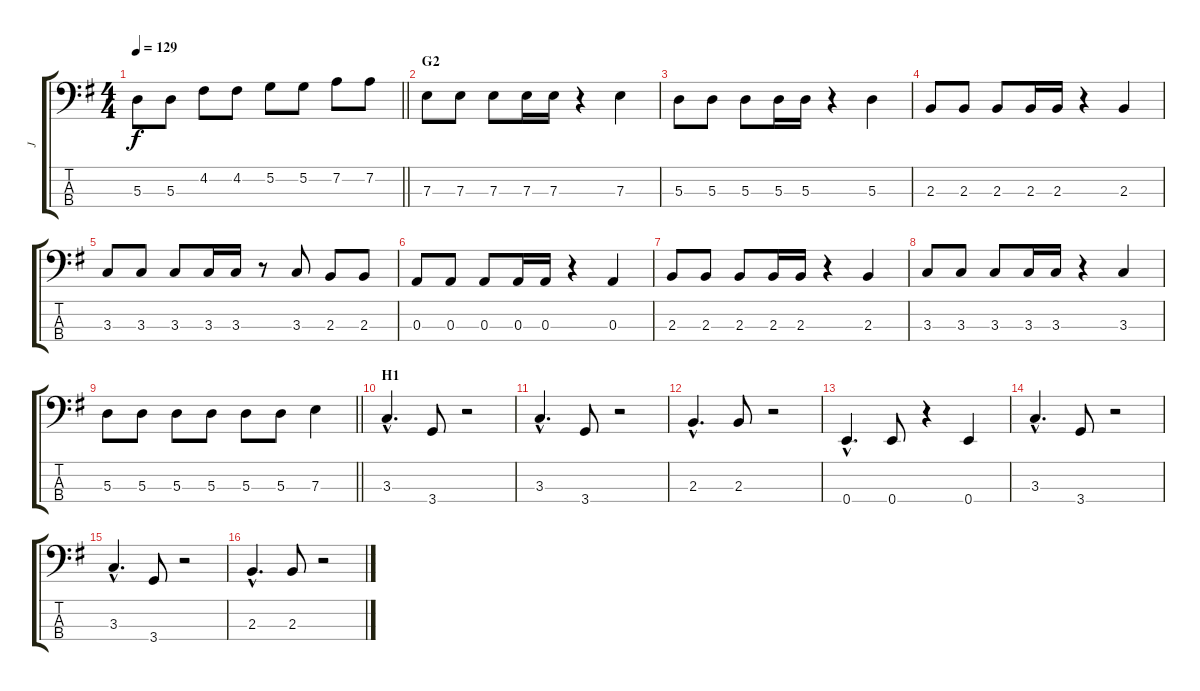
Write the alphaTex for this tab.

\track ("J" "J") {instrument electricbasspick}
\staff {score tabs}
\tuning (G2 D2 A1 E1) {hide}
\ts (4 4)
\tempo 129
\clef f4
\barLineRight lightlight
\ks g
5.3.8{dy f} 5.3.8 4.2.8 4.2.8 5.2.8 5.2.8 7.2.8 7.2.8 |
\section ("" "G2")
7.3.8 7.3.8 7.3.8 7.3.16 7.3.16 r.4 7.3.4 |
5.3.8 5.3.8 5.3.8 5.3.16 5.3.16 r.4 5.3.4 |
2.3.8 2.3.8 2.3.8 2.3.16 2.3.16 r.4 2.3.4 |
3.3.8 3.3.8 3.3.8 3.3.16 3.3.16 r.8 3.3.8 2.3.8 2.3.8 |
0.3.8 0.3.8 0.3.8 0.3.16 0.3.16 r.4 0.3.4 |
2.3.8 2.3.8 2.3.8 2.3.16 2.3.16 r.4 2.3.4 |
3.3.8 3.3.8 3.3.8 3.3.16 3.3.16 r.4 3.3.4 |
\barLineRight lightlight
5.3.8 5.3.8 5.3.8 5.3.8 5.3.8 5.3.8 7.3.4 |
\section ("" "H1")
3.3{hac}.4{d} 3.4.8 r.2 |
3.3{hac}.4{d} 3.4.8 r.2 |
2.3{hac}.4{d} 2.3.8 r.2 |
0.4{hac}.4{d} 0.4.8 r.4 0.4.4 |
3.3{hac}.4{d} 3.4.8 r.2 |
3.3{hac}.4{d} 3.4.8 r.2 |
2.3{hac}.4{d} 2.3.8 r.2
